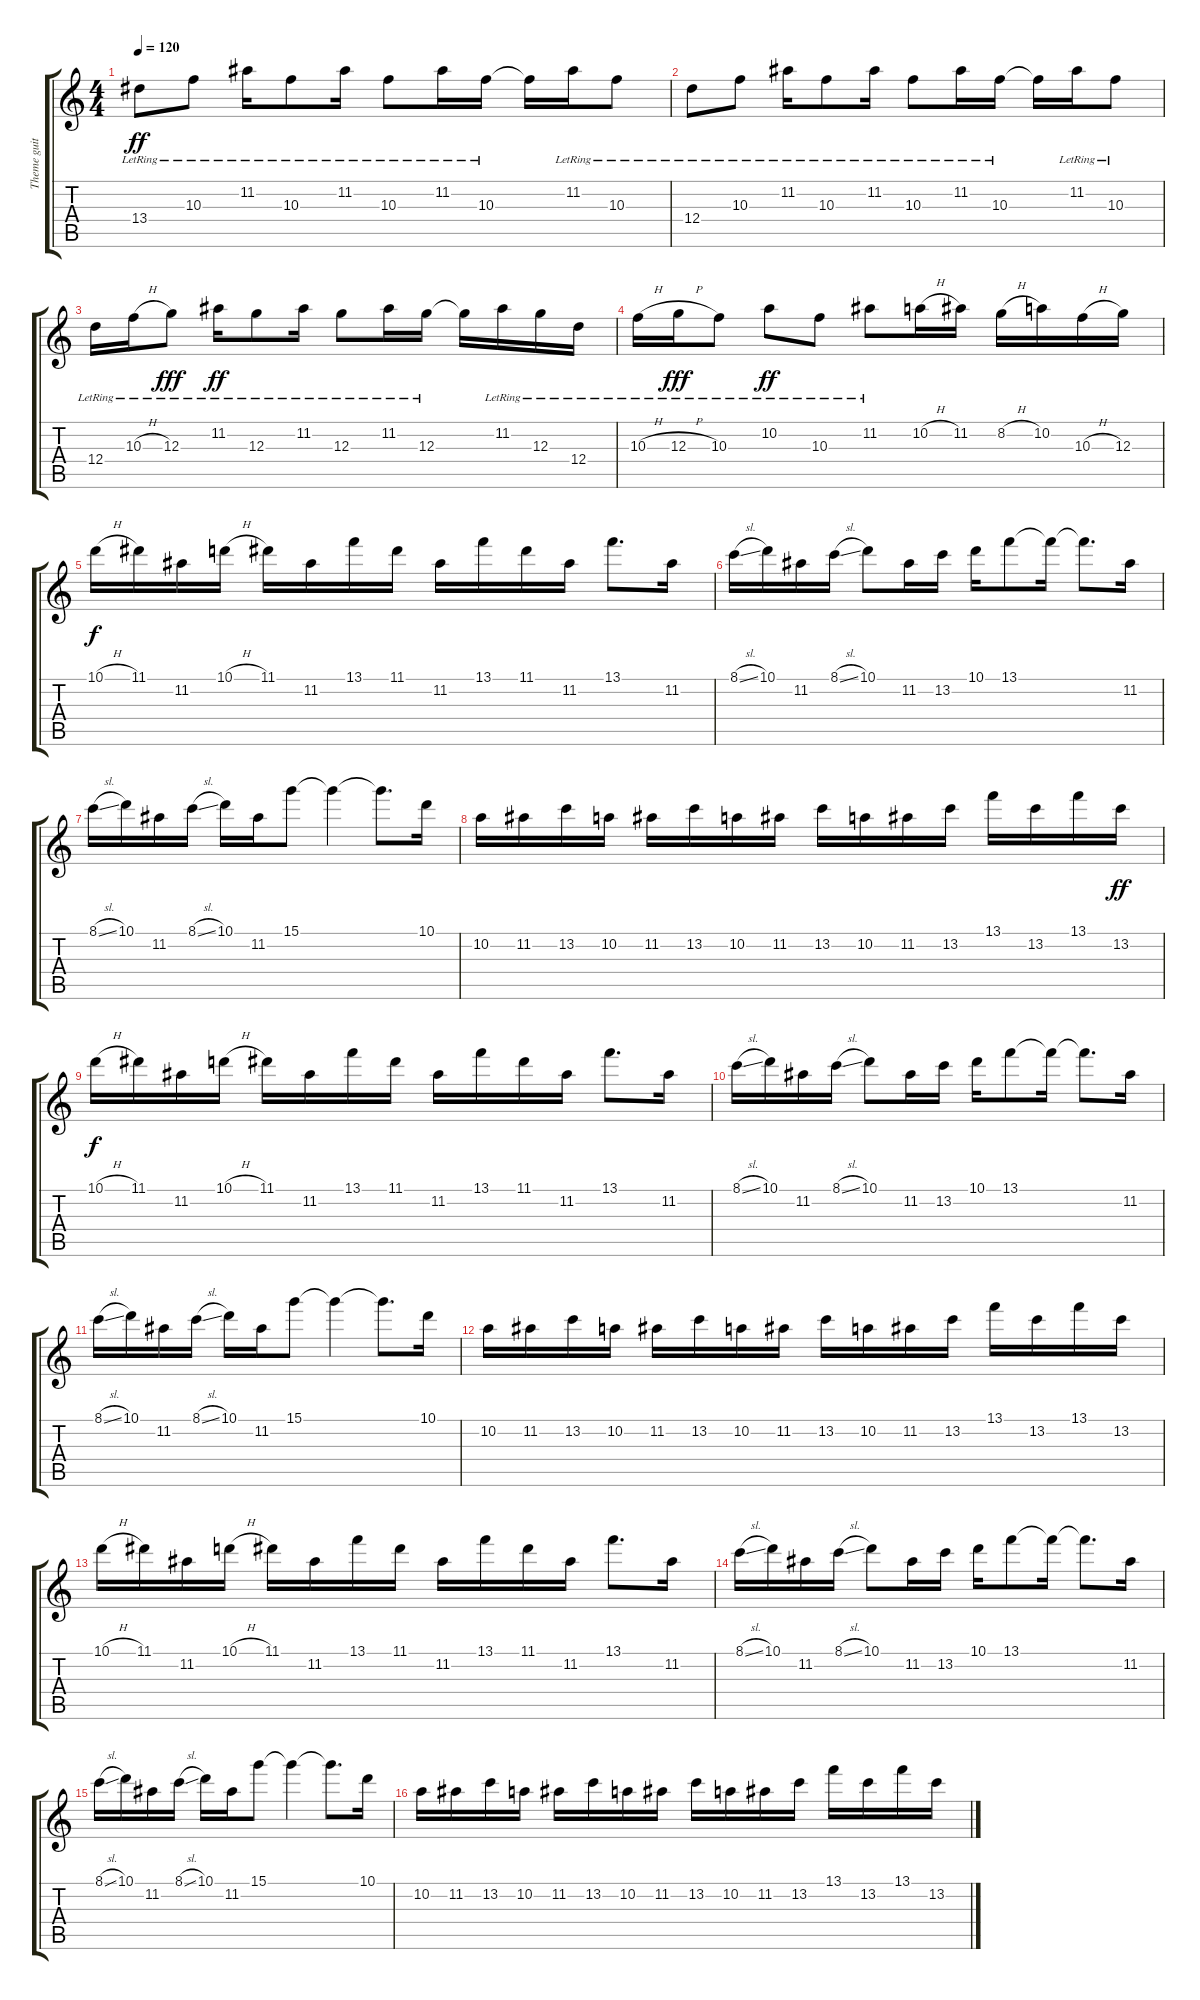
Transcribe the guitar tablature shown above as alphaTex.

\track ("Theme guitar" "Theme guit") {instrument acousticguitarsteel}
\staff {score tabs}
\tuning (E4 B3 G3 D3 A2 E2) {hide}
\ts (4 4)
\tempo 120
\clef g2
\ks c
13.4{lr}.8{dy ff volume 13 balance 3 instrument acousticguitarsteel} 10.3{lr}.8 11.2{lr}.16 10.3{lr}.8 11.2{lr}.16 10.3{lr}.8 11.2{lr}.16 10.3{lr}.16 10.3{t}.16 11.2{lr}.16 10.3{lr}.8 |
12.4{lr}.8 10.3{lr}.8 11.2{lr}.16 10.3{lr}.8 11.2{lr}.16 10.3{lr}.8 11.2{lr}.16 10.3{lr}.16 10.3{t}.16 11.2{lr}.16 10.3{lr}.8 |
12.4{lr}.16 10.3{h lr}.16 12.3{lr}.8{dy fff} 11.2{lr}.16{dy ff} 12.3{lr}.8 11.2{lr}.16 12.3{lr}.8 11.2{lr}.16 12.3{lr}.16 12.3{t}.16 11.2{lr}.16 12.3{lr}.16 12.4{lr}.16 |
10.3{h lr}.16 12.3{h lr}.16{dy fff} 10.3{lr}.8 10.2{lr}.8{dy ff} 10.3{lr}.8 11.2{lr}.8 10.2{h}.16 11.2.16 8.2{h}.16 10.2.16 10.3{h}.16 12.3.16 |
10.1{h}.16{dy f balance 2 instrument distortionguitar} 11.1.16 11.2.16 10.1{h}.16 11.1.16 11.2.16 13.1.16 11.1.16 11.2.16 13.1.16 11.1.16 11.2.16 13.1.8{d} 11.2.16 |
8.1{sl}.16 10.1.16 11.2.16 8.1{sl}.16 10.1.8 11.2.16 13.2.16 10.1.16 13.1.8 13.1{t}.16 13.1{t}.8{d} 11.2.16 |
8.1{sl}.16 10.1.16 11.2.16 8.1{sl}.16 10.1.16 11.2.16 15.1.8 15.1{t}.4 15.1{t}.8{d} 10.1.16 |
10.2.16 11.2.16 13.2.16 10.2.16 11.2.16 13.2.16 10.2.16 11.2.16 13.2.16 10.2.16 11.2.16 13.2.16 13.1.16 13.2.16 13.1.16 13.2.16{dy ff} |
10.1{h}.16{dy f} 11.1.16 11.2.16 10.1{h}.16 11.1.16 11.2.16 13.1.16 11.1.16 11.2.16 13.1.16 11.1.16 11.2.16 13.1.8{d} 11.2.16 |
8.1{sl}.16 10.1.16 11.2.16 8.1{sl}.16 10.1.8 11.2.16 13.2.16 10.1.16 13.1.8 13.1{t}.16 13.1{t}.8{d} 11.2.16 |
8.1{sl}.16 10.1.16 11.2.16 8.1{sl}.16 10.1.16 11.2.16 15.1.8 15.1{t}.4 15.1{t}.8{d} 10.1.16 |
10.2.16 11.2.16 13.2.16 10.2.16 11.2.16 13.2.16 10.2.16 11.2.16 13.2.16 10.2.16 11.2.16 13.2.16 13.1.16 13.2.16 13.1.16 13.2.16 |
10.1{h}.16 11.1.16 11.2.16 10.1{h}.16 11.1.16 11.2.16 13.1.16 11.1.16 11.2.16 13.1.16 11.1.16 11.2.16 13.1.8{d} 11.2.16 |
8.1{sl}.16 10.1.16 11.2.16 8.1{sl}.16 10.1.8 11.2.16 13.2.16 10.1.16 13.1.8 13.1{t}.16 13.1{t}.8{d} 11.2.16 |
8.1{sl}.16 10.1.16 11.2.16 8.1{sl}.16 10.1.16 11.2.16 15.1.8 15.1{t}.4 15.1{t}.8{d} 10.1.16 |
10.2.16 11.2.16 13.2.16 10.2.16 11.2.16 13.2.16 10.2.16 11.2.16 13.2.16 10.2.16 11.2.16 13.2.16 13.1.16 13.2.16 13.1.16 13.2.16
